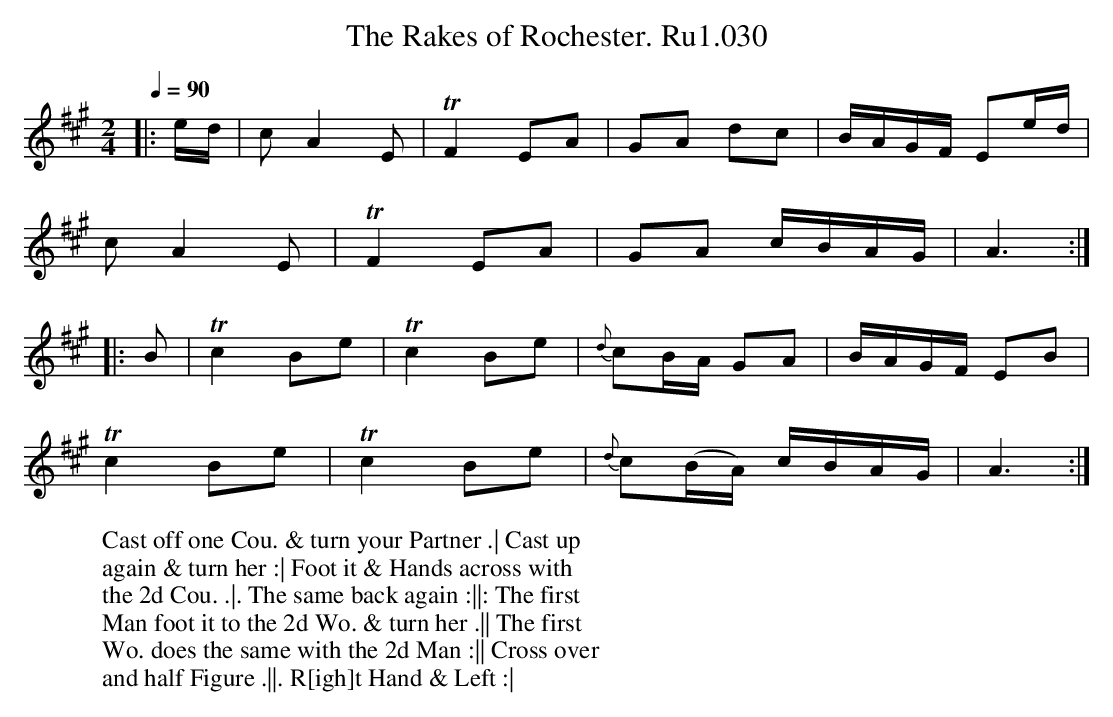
X:1
T:Rakes of Rochester. Ru1.030, The
M:2/4
L:1/8
W:Cast off one Cou. & turn your Partner .| Cast up
W:again & turn her :| Foot it & Hands across with
W:the 2d Cou. .|. The same back again :||: The first
W:Man foot it to the 2d Wo. & turn her .|| The first
W:Wo. does the same with the 2d Man :|| Cross over
W:and half Figure .||. R[igh]t Hand & Left :|
Q:1/4=90
K:A
|:e/d/ | cA2 E | TF2 EA | GA dc | B/A/G/F/ Ee/d/ |
cA2 E | TF2 EA | GA c/B/A/G/ | A3 :|
|: B | Tc2 Be | Tc2 Be | {d}cB/A/ GA | B/A/G/F/ EB |
Tc2 Be | Tc2Be | {d}c(B/A/) c/B/A/G/ | A3 :|
